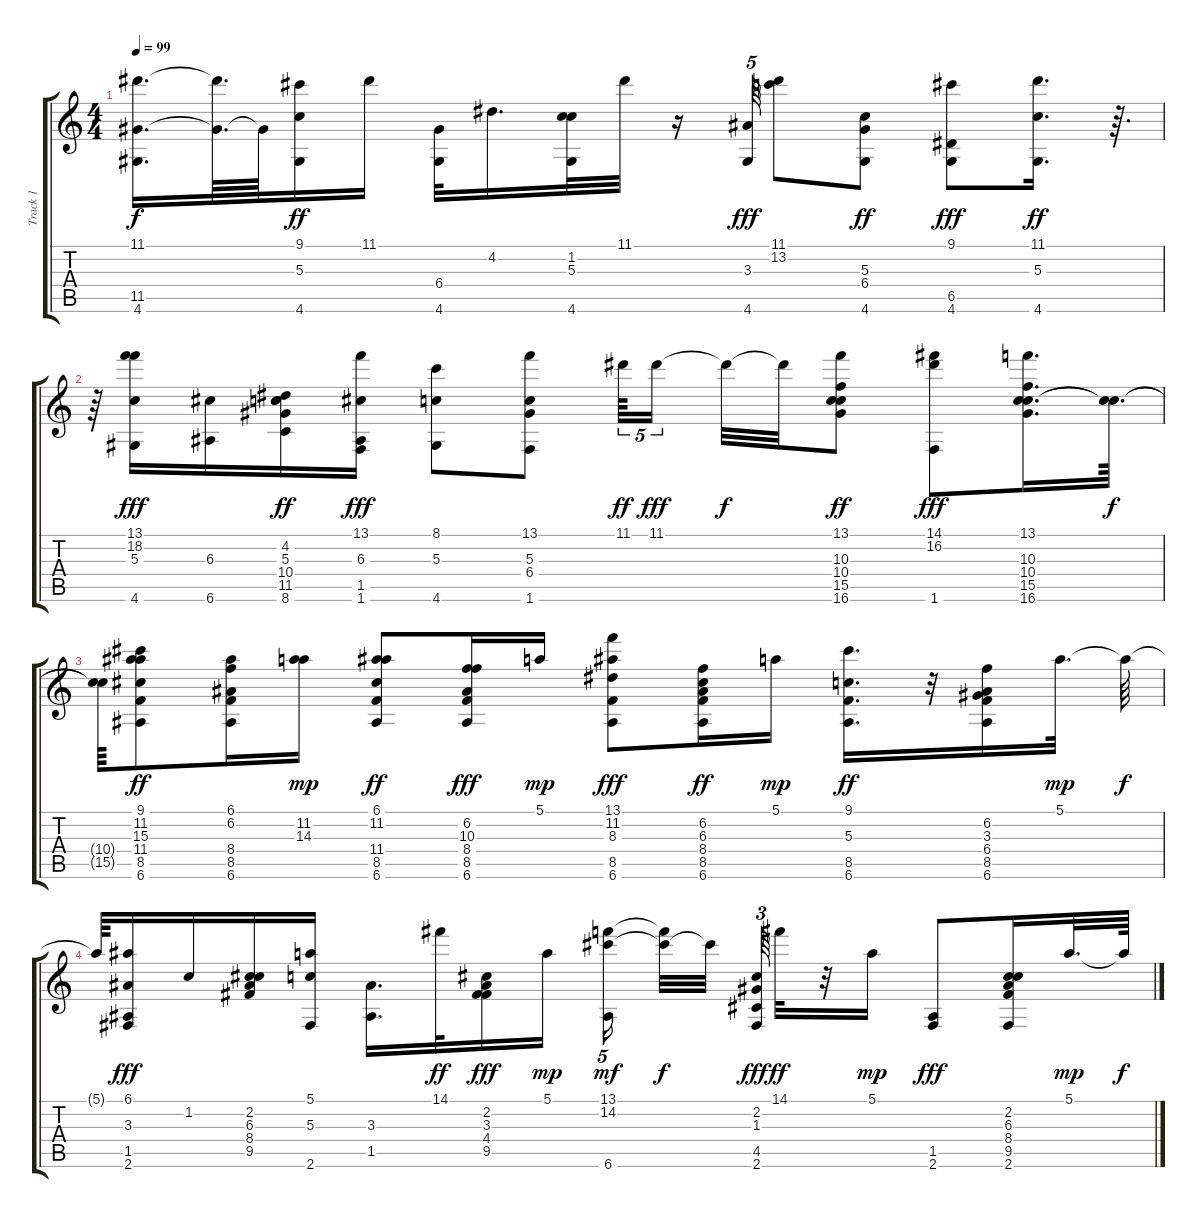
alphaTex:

\track ("Track 1" "Track 1") {instrument acousticguitarsteel}
\staff {score tabs}
\tuning (E4 B3 G3 D3 A2 E2) {hide}
\ts (4 4)
\tempo 99
\clef g2
\ks c
(11.1{t} 11.5{t} 4.6{t}).16{d dy f} (11.1{t} 11.5{t}).64{d} 11.5{t}.64 (9.1 5.3 4.6).16{dy ff} 11.1.16 (6.4 4.6).32 4.2.16{d} (1.2 5.3 4.6).32 11.1.32 r.16 (3.3 4.6).64{tu (5 4) dy fff} (11.1 13.2).8 (5.3 6.4 4.6).8{dy ff} (9.1 6.5 4.6).8{dy fff} (11.1 5.3 4.6).16{d dy ff} r.64{d} |
r.64 (13.1 18.2 5.3 4.6).16{dy fff} (6.3 6.6).16 (4.2 5.3 10.4 11.5 8.6).16{dy ff} (13.1 6.3 1.5 1.6).16{dy fff} (8.1 5.3 4.6).8 (13.1 5.3 6.4 1.6).8 11.1.64{tu (5 4) dy ff} 11.1.16{tu (5 4) dy fff beam splitsecondary} 11.1{t}.32{dy f} 11.1{t}.32 (13.1 10.3 10.4 15.5 16.6).8{dy ff} (14.1 16.2 1.6).8{dy fff} (13.1 10.3 10.4 15.5 16.6).16{d} (10.4{t} 15.5{t}).64{d dy f} |
(10.4{t} 15.5{t}).64 (9.1 11.2 15.3 11.4 8.5 6.6).8{dy ff} (6.1 6.2 8.4 8.5 6.6).16 (11.2 14.3).16{dy mp} (6.1 11.2 11.4 8.5 6.6).8{dy ff} (6.2 10.3 8.4 8.5 6.6).16{dy fff} 5.1.16{dy mp} (13.1 11.2 8.3 8.5 6.6).8{dy fff} (6.2 6.3 8.4 8.5 6.6).16{dy ff} 5.1.16{dy mp} (9.1 5.3 8.5 6.6).16{d dy ff} r.32 (6.2 3.3 6.4 8.5 6.6).16 5.1.32{d dy mp} 5.1{t}.64{dy f} |
5.1{t}.64 (6.1 3.3 1.5 2.6).16{dy fff} 1.2.16 (2.2 6.3 8.4 9.5).16 (5.1 5.3 2.6).16 (3.3 1.5).16{d} 14.1.32{dy ff} (2.2 3.3 4.4 9.5).16{dy fff} 5.1.16{dy mp} (13.1 14.2 6.6).16{tu (5 4) dy mf beam splitsecondary} (13.1{t} 14.2{t}).32{dy f} 14.2{t}.32{beam splitsecondary} (2.2 1.3 4.5 2.6).64{tu (3 2) dy fff} 14.1.32{dy ff} r.32 5.1.16{dy mp} (1.5 2.6).8{dy fff} (2.2 6.3 8.4 9.5 2.6).16 5.1.32{d dy mp} 5.1{t}.64{dy f}
